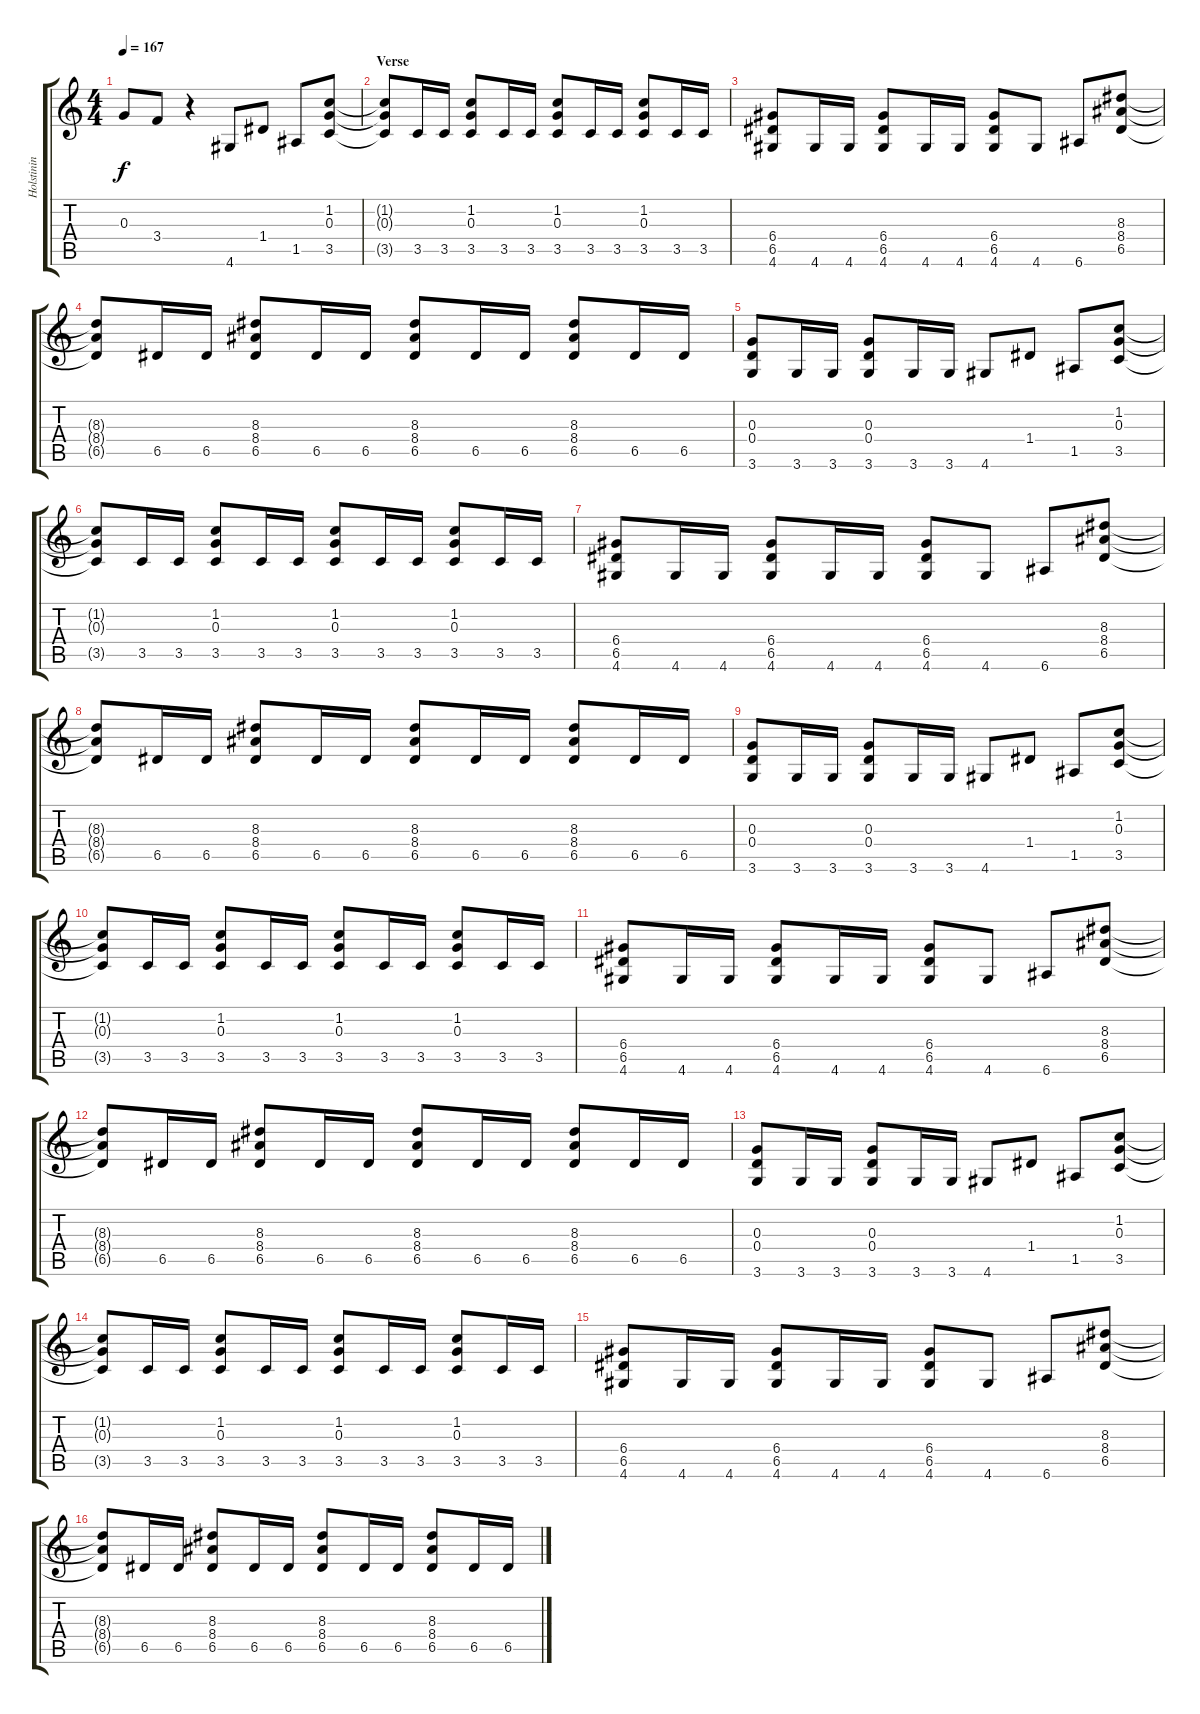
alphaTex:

\track ("Holstinin" "Holstinin") {instrument distortionguitar}
\staff {score tabs}
\tuning (E4 B3 G3 D3 A2 E2) {hide}
\ts (4 4)
\tempo 167
\clef g2
\ks c
0.3{t}.8{dy f} 3.4.8 r.4 4.6.8 1.4.8 1.5.8 (1.2 0.3 3.5).8 |
\section ("" "Verse")
(1.2{t} 0.3{t} 3.5{t}).8{volume 13} 3.5.16 3.5.16 (1.2 0.3 3.5).8 3.5.16 3.5.16 (1.2 0.3 3.5).8 3.5.16 3.5.16 (1.2 0.3 3.5).8 3.5.16 3.5.16 |
(6.4 6.5 4.6).8 4.6.16 4.6.16 (6.4 6.5 4.6).8 4.6.16 4.6.16 (6.4 6.5 4.6).8 4.6.8 6.6.8 (8.3 8.4 6.5).8 |
(8.3{t} 8.4{t} 6.5{t}).8 6.5.16 6.5.16 (8.3 8.4 6.5).8 6.5.16 6.5.16 (8.3 8.4 6.5).8 6.5.16 6.5.16 (8.3 8.4 6.5).8 6.5.16 6.5.16 |
(0.3 0.4 3.6).8 3.6.16 3.6.16 (0.3 0.4 3.6).8 3.6.16 3.6.16 4.6.8 1.4.8 1.5.8 (1.2 0.3 3.5).8 |
(1.2{t} 0.3{t} 3.5{t}).8 3.5.16 3.5.16 (1.2 0.3 3.5).8 3.5.16 3.5.16 (1.2 0.3 3.5).8 3.5.16 3.5.16 (1.2 0.3 3.5).8 3.5.16 3.5.16 |
(6.4 6.5 4.6).8 4.6.16 4.6.16 (6.4 6.5 4.6).8 4.6.16 4.6.16 (6.4 6.5 4.6).8 4.6.8 6.6.8 (8.3 8.4 6.5).8 |
(8.3{t} 8.4{t} 6.5{t}).8 6.5.16 6.5.16 (8.3 8.4 6.5).8 6.5.16 6.5.16 (8.3 8.4 6.5).8 6.5.16 6.5.16 (8.3 8.4 6.5).8 6.5.16 6.5.16 |
(0.3 0.4 3.6).8 3.6.16 3.6.16 (0.3 0.4 3.6).8 3.6.16 3.6.16 4.6.8 1.4.8 1.5.8 (1.2 0.3 3.5).8 |
(1.2{t} 0.3{t} 3.5{t}).8 3.5.16 3.5.16 (1.2 0.3 3.5).8 3.5.16 3.5.16 (1.2 0.3 3.5).8 3.5.16 3.5.16 (1.2 0.3 3.5).8 3.5.16 3.5.16 |
(6.4 6.5 4.6).8 4.6.16 4.6.16 (6.4 6.5 4.6).8 4.6.16 4.6.16 (6.4 6.5 4.6).8 4.6.8 6.6.8 (8.3 8.4 6.5).8 |
(8.3{t} 8.4{t} 6.5{t}).8 6.5.16 6.5.16 (8.3 8.4 6.5).8 6.5.16 6.5.16 (8.3 8.4 6.5).8 6.5.16 6.5.16 (8.3 8.4 6.5).8 6.5.16 6.5.16 |
(0.3 0.4 3.6).8 3.6.16 3.6.16 (0.3 0.4 3.6).8 3.6.16 3.6.16 4.6.8 1.4.8 1.5.8 (1.2 0.3 3.5).8 |
(1.2{t} 0.3{t} 3.5{t}).8 3.5.16 3.5.16 (1.2 0.3 3.5).8 3.5.16 3.5.16 (1.2 0.3 3.5).8 3.5.16 3.5.16 (1.2 0.3 3.5).8 3.5.16 3.5.16 |
(6.4 6.5 4.6).8 4.6.16 4.6.16 (6.4 6.5 4.6).8 4.6.16 4.6.16 (6.4 6.5 4.6).8 4.6.8 6.6.8 (8.3 8.4 6.5).8 |
(8.3{t} 8.4{t} 6.5{t}).8 6.5.16 6.5.16 (8.3 8.4 6.5).8 6.5.16 6.5.16 (8.3 8.4 6.5).8 6.5.16 6.5.16 (8.3 8.4 6.5).8 6.5.16 6.5.16
